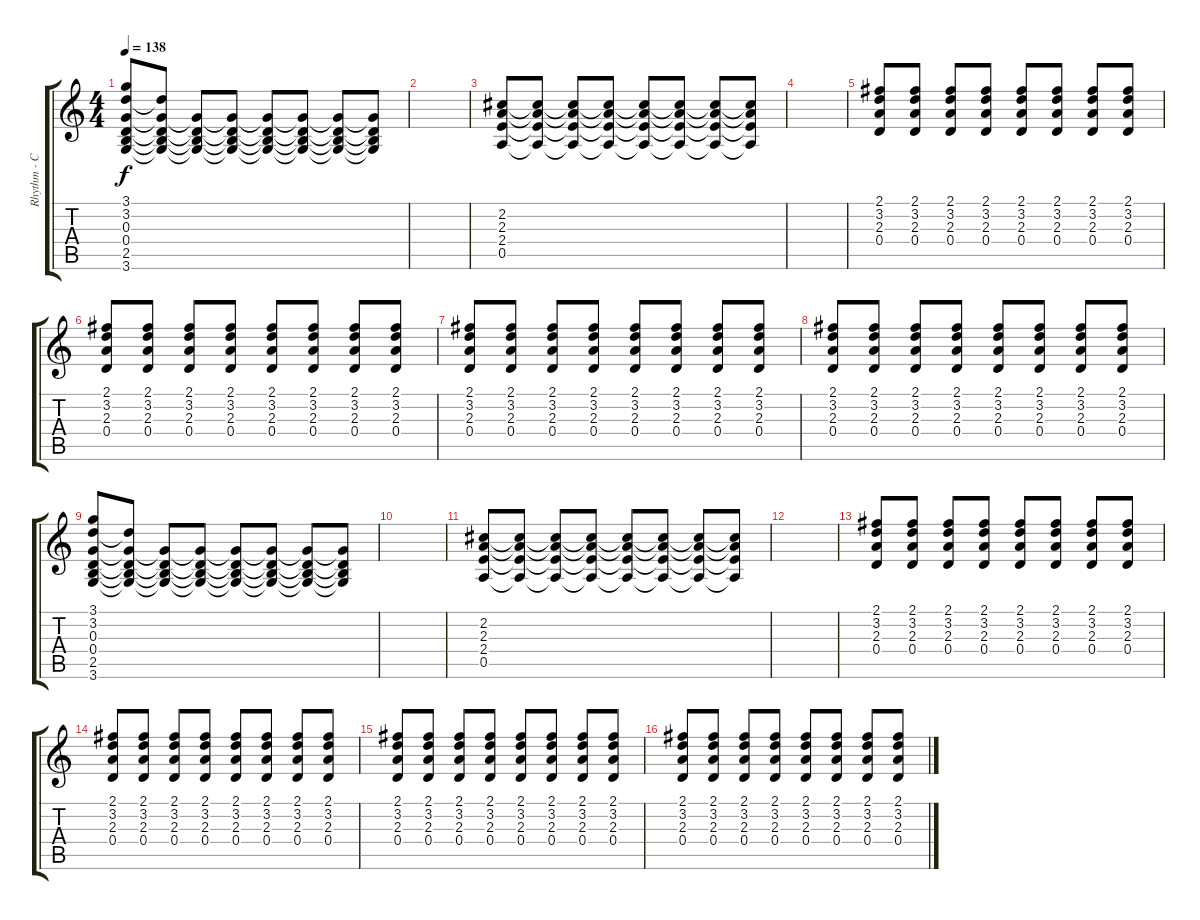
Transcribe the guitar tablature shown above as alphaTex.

\track ("Rhythm - Caleb" "Rhythm - C") {instrument overdrivenguitar}
\staff {score tabs}
\tuning (E4 B3 G3 D3 A2 E2) {hide}
\ts (4 4)
\tempo 138
\clef g2
\ks c
(3.1 3.2 0.3 0.4 2.5 3.6).8{dy f} (3.2{t} 0.3{t} 0.4{t} 2.5{t} 3.6{t}).8 (0.3{t} 0.4{t} 2.5{t} 3.6{t}).8 (0.3{t} 0.4{t} 2.5{t} 3.6{t}).8 (0.3{t} 0.4{t} 2.5{t} 3.6{t}).8 (0.3{t} 0.4{t} 2.5{t} 3.6{t}).8 (0.3{t} 0.4{t} 2.5{t} 3.6{t}).8 (0.3{t} 0.4{t} 2.5{t} 3.6{t}).8 |
|
(2.2 2.3 2.4 0.5).8 (2.2{t} 2.3{t} 2.4{t} 0.5{t}).8 (2.2{t} 2.3{t} 2.4{t} 0.5{t}).8 (2.2{t} 2.3{t} 2.4{t} 0.5{t}).8 (2.2{t} 2.3{t} 2.4{t} 0.5{t}).8 (2.2{t} 2.3{t} 2.4{t} 0.5{t}).8 (2.2{t} 2.3{t} 2.4{t} 0.5{t}).8 (2.2{t} 2.3{t} 2.4{t} 0.5{t}).8 |
|
(2.1 3.2 2.3 0.4).8 (2.1 3.2 2.3 0.4).8 (2.1 3.2 2.3 0.4).8 (2.1 3.2 2.3 0.4).8 (2.1 3.2 2.3 0.4).8 (2.1 3.2 2.3 0.4).8 (2.1 3.2 2.3 0.4).8 (2.1 3.2 2.3 0.4).8 |
(2.1 3.2 2.3 0.4).8 (2.1 3.2 2.3 0.4).8 (2.1 3.2 2.3 0.4).8 (2.1 3.2 2.3 0.4).8 (2.1 3.2 2.3 0.4).8 (2.1 3.2 2.3 0.4).8 (2.1 3.2 2.3 0.4).8 (2.1 3.2 2.3 0.4).8 |
(2.1 3.2 2.3 0.4).8 (2.1 3.2 2.3 0.4).8 (2.1 3.2 2.3 0.4).8 (2.1 3.2 2.3 0.4).8 (2.1 3.2 2.3 0.4).8 (2.1 3.2 2.3 0.4).8 (2.1 3.2 2.3 0.4).8 (2.1 3.2 2.3 0.4).8 |
(2.1 3.2 2.3 0.4).8 (2.1 3.2 2.3 0.4).8 (2.1 3.2 2.3 0.4).8 (2.1 3.2 2.3 0.4).8 (2.1 3.2 2.3 0.4).8 (2.1 3.2 2.3 0.4).8 (2.1 3.2 2.3 0.4).8 (2.1 3.2 2.3 0.4).8 |
(3.1 3.2 0.3 0.4 2.5 3.6).8 (3.2{t} 0.3{t} 0.4{t} 2.5{t} 3.6{t}).8 (0.3{t} 0.4{t} 2.5{t} 3.6{t}).8 (0.3{t} 0.4{t} 2.5{t} 3.6{t}).8 (0.3{t} 0.4{t} 2.5{t} 3.6{t}).8 (0.3{t} 0.4{t} 2.5{t} 3.6{t}).8 (0.3{t} 0.4{t} 2.5{t} 3.6{t}).8 (0.3{t} 0.4{t} 2.5{t} 3.6{t}).8 |
|
(2.2 2.3 2.4 0.5).8 (2.2{t} 2.3{t} 2.4{t} 0.5{t}).8 (2.2{t} 2.3{t} 2.4{t} 0.5{t}).8 (2.2{t} 2.3{t} 2.4{t} 0.5{t}).8 (2.2{t} 2.3{t} 2.4{t} 0.5{t}).8 (2.2{t} 2.3{t} 2.4{t} 0.5{t}).8 (2.2{t} 2.3{t} 2.4{t} 0.5{t}).8 (2.2{t} 2.3{t} 2.4{t} 0.5{t}).8 |
|
(2.1 3.2 2.3 0.4).8 (2.1 3.2 2.3 0.4).8 (2.1 3.2 2.3 0.4).8 (2.1 3.2 2.3 0.4).8 (2.1 3.2 2.3 0.4).8 (2.1 3.2 2.3 0.4).8 (2.1 3.2 2.3 0.4).8 (2.1 3.2 2.3 0.4).8 |
(2.1 3.2 2.3 0.4).8 (2.1 3.2 2.3 0.4).8 (2.1 3.2 2.3 0.4).8 (2.1 3.2 2.3 0.4).8 (2.1 3.2 2.3 0.4).8 (2.1 3.2 2.3 0.4).8 (2.1 3.2 2.3 0.4).8 (2.1 3.2 2.3 0.4).8 |
(2.1 3.2 2.3 0.4).8 (2.1 3.2 2.3 0.4).8 (2.1 3.2 2.3 0.4).8 (2.1 3.2 2.3 0.4).8 (2.1 3.2 2.3 0.4).8 (2.1 3.2 2.3 0.4).8 (2.1 3.2 2.3 0.4).8 (2.1 3.2 2.3 0.4).8 |
(2.1 3.2 2.3 0.4).8 (2.1 3.2 2.3 0.4).8 (2.1 3.2 2.3 0.4).8 (2.1 3.2 2.3 0.4).8 (2.1 3.2 2.3 0.4).8 (2.1 3.2 2.3 0.4).8 (2.1 3.2 2.3 0.4).8 (2.1 3.2 2.3 0.4).8
